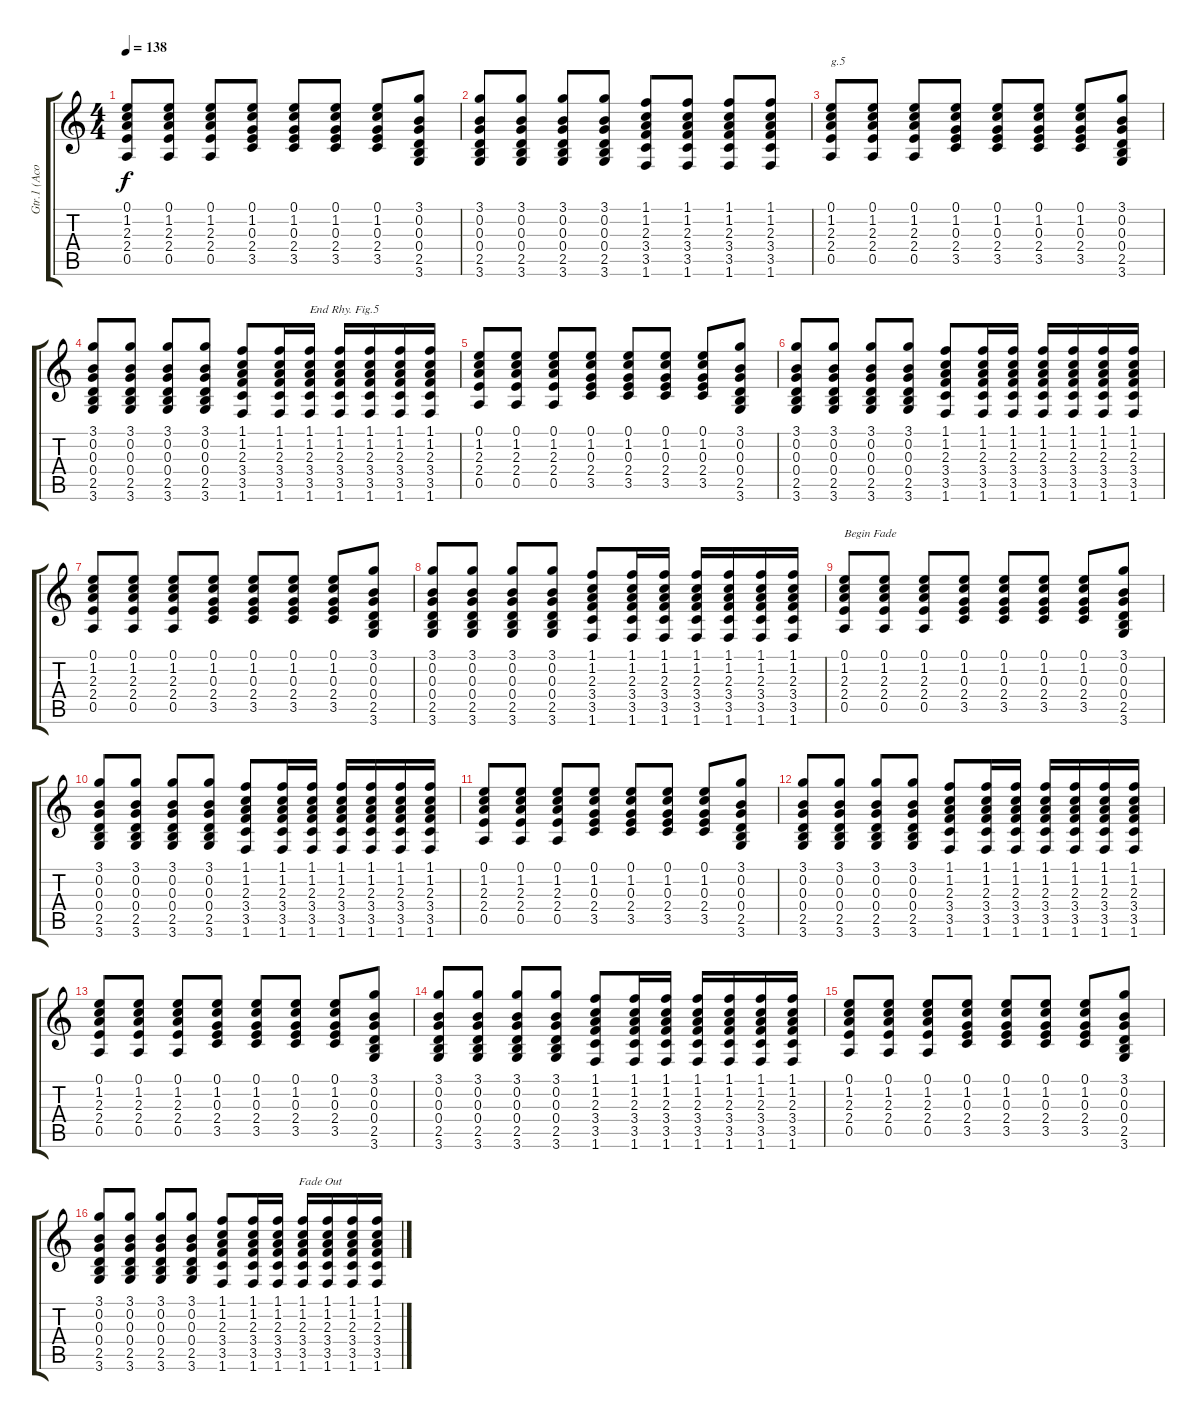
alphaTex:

\track ("Gtr.1 (Acoustic) " "Gtr.1 (Aco") {instrument acousticguitarnylon}
\staff {score tabs}
\tuning (E4 B3 G3 D3 A2 E2) {hide}
\ts (4 4)
\tempo 138
\clef g2
\ks aminor
(0.1 1.2 2.3 2.4 0.5).8{dy f} (0.1 1.2 2.3 2.4 0.5).8 (0.1 1.2 2.3 2.4 0.5).8 (0.1 1.2 0.3 2.4 3.5).8 (0.1 1.2 0.3 2.4 3.5).8 (0.1 1.2 0.3 2.4 3.5).8 (0.1 1.2 0.3 2.4 3.5).8 (3.1 0.2 0.3 0.4 2.5 3.6).8 |
(3.1 0.2 0.3 0.4 2.5 3.6).8 (3.1 0.2 0.3 0.4 2.5 3.6).8 (3.1 0.2 0.3 0.4 2.5 3.6).8 (3.1 0.2 0.3 0.4 2.5 3.6).8 (1.1 1.2 2.3 3.4 3.5 1.6).8 (1.1 1.2 2.3 3.4 3.5 1.6).8 (1.1 1.2 2.3 3.4 3.5 1.6).8 (1.1 1.2 2.3 3.4 3.5 1.6).8 |
(0.1 1.2 2.3 2.4 0.5).8{txt "g.5"} (0.1 1.2 2.3 2.4 0.5).8 (0.1 1.2 2.3 2.4 0.5).8 (0.1 1.2 0.3 2.4 3.5).8 (0.1 1.2 0.3 2.4 3.5).8 (0.1 1.2 0.3 2.4 3.5).8 (0.1 1.2 0.3 2.4 3.5).8 (3.1 0.2 0.3 0.4 2.5 3.6).8 |
(3.1 0.2 0.3 0.4 2.5 3.6).8 (3.1 0.2 0.3 0.4 2.5 3.6).8 (3.1 0.2 0.3 0.4 2.5 3.6).8 (3.1 0.2 0.3 0.4 2.5 3.6).8 (1.1 1.2 2.3 3.4 3.5 1.6).8 (1.1 1.2 2.3 3.4 3.5 1.6).16 (1.1 1.2 2.3 3.4 3.5 1.6).16{txt "End Rhy. Fig.5"} (1.1 1.2 2.3 3.4 3.5 1.6).16 (1.1 1.2 2.3 3.4 3.5 1.6).16 (1.1 1.2 2.3 3.4 3.5 1.6).16 (1.1 1.2 2.3 3.4 3.5 1.6).16 |
(0.1 1.2 2.3 2.4 0.5).8 (0.1 1.2 2.3 2.4 0.5).8 (0.1 1.2 2.3 2.4 0.5).8 (0.1 1.2 0.3 2.4 3.5).8 (0.1 1.2 0.3 2.4 3.5).8 (0.1 1.2 0.3 2.4 3.5).8 (0.1 1.2 0.3 2.4 3.5).8 (3.1 0.2 0.3 0.4 2.5 3.6).8 |
(3.1 0.2 0.3 0.4 2.5 3.6).8 (3.1 0.2 0.3 0.4 2.5 3.6).8 (3.1 0.2 0.3 0.4 2.5 3.6).8 (3.1 0.2 0.3 0.4 2.5 3.6).8 (1.1 1.2 2.3 3.4 3.5 1.6).8 (1.1 1.2 2.3 3.4 3.5 1.6).16 (1.1 1.2 2.3 3.4 3.5 1.6).16 (1.1 1.2 2.3 3.4 3.5 1.6).16 (1.1 1.2 2.3 3.4 3.5 1.6).16 (1.1 1.2 2.3 3.4 3.5 1.6).16 (1.1 1.2 2.3 3.4 3.5 1.6).16 |
(0.1 1.2 2.3 2.4 0.5).8 (0.1 1.2 2.3 2.4 0.5).8 (0.1 1.2 2.3 2.4 0.5).8 (0.1 1.2 0.3 2.4 3.5).8 (0.1 1.2 0.3 2.4 3.5).8 (0.1 1.2 0.3 2.4 3.5).8 (0.1 1.2 0.3 2.4 3.5).8 (3.1 0.2 0.3 0.4 2.5 3.6).8 |
(3.1 0.2 0.3 0.4 2.5 3.6).8 (3.1 0.2 0.3 0.4 2.5 3.6).8 (3.1 0.2 0.3 0.4 2.5 3.6).8 (3.1 0.2 0.3 0.4 2.5 3.6).8 (1.1 1.2 2.3 3.4 3.5 1.6).8 (1.1 1.2 2.3 3.4 3.5 1.6).16 (1.1 1.2 2.3 3.4 3.5 1.6).16 (1.1 1.2 2.3 3.4 3.5 1.6).16 (1.1 1.2 2.3 3.4 3.5 1.6).16 (1.1 1.2 2.3 3.4 3.5 1.6).16 (1.1 1.2 2.3 3.4 3.5 1.6).16 |
(0.1 1.2 2.3 2.4 0.5).8{txt "Begin Fade"} (0.1 1.2 2.3 2.4 0.5).8 (0.1 1.2 2.3 2.4 0.5).8 (0.1 1.2 0.3 2.4 3.5).8 (0.1 1.2 0.3 2.4 3.5).8 (0.1 1.2 0.3 2.4 3.5).8 (0.1 1.2 0.3 2.4 3.5).8 (3.1 0.2 0.3 0.4 2.5 3.6).8 |
(3.1 0.2 0.3 0.4 2.5 3.6).8 (3.1 0.2 0.3 0.4 2.5 3.6).8 (3.1 0.2 0.3 0.4 2.5 3.6).8 (3.1 0.2 0.3 0.4 2.5 3.6).8 (1.1 1.2 2.3 3.4 3.5 1.6).8 (1.1 1.2 2.3 3.4 3.5 1.6).16 (1.1 1.2 2.3 3.4 3.5 1.6).16 (1.1 1.2 2.3 3.4 3.5 1.6).16 (1.1 1.2 2.3 3.4 3.5 1.6).16 (1.1 1.2 2.3 3.4 3.5 1.6).16 (1.1 1.2 2.3 3.4 3.5 1.6).16 |
(0.1 1.2 2.3 2.4 0.5).8 (0.1 1.2 2.3 2.4 0.5).8 (0.1 1.2 2.3 2.4 0.5).8 (0.1 1.2 0.3 2.4 3.5).8 (0.1 1.2 0.3 2.4 3.5).8 (0.1 1.2 0.3 2.4 3.5).8 (0.1 1.2 0.3 2.4 3.5).8 (3.1 0.2 0.3 0.4 2.5 3.6).8 |
(3.1 0.2 0.3 0.4 2.5 3.6).8 (3.1 0.2 0.3 0.4 2.5 3.6).8 (3.1 0.2 0.3 0.4 2.5 3.6).8 (3.1 0.2 0.3 0.4 2.5 3.6).8 (1.1 1.2 2.3 3.4 3.5 1.6).8 (1.1 1.2 2.3 3.4 3.5 1.6).16 (1.1 1.2 2.3 3.4 3.5 1.6).16 (1.1 1.2 2.3 3.4 3.5 1.6).16 (1.1 1.2 2.3 3.4 3.5 1.6).16 (1.1 1.2 2.3 3.4 3.5 1.6).16 (1.1 1.2 2.3 3.4 3.5 1.6).16 |
(0.1 1.2 2.3 2.4 0.5).8 (0.1 1.2 2.3 2.4 0.5).8 (0.1 1.2 2.3 2.4 0.5).8 (0.1 1.2 0.3 2.4 3.5).8 (0.1 1.2 0.3 2.4 3.5).8 (0.1 1.2 0.3 2.4 3.5).8 (0.1 1.2 0.3 2.4 3.5).8 (3.1 0.2 0.3 0.4 2.5 3.6).8 |
(3.1 0.2 0.3 0.4 2.5 3.6).8 (3.1 0.2 0.3 0.4 2.5 3.6).8 (3.1 0.2 0.3 0.4 2.5 3.6).8 (3.1 0.2 0.3 0.4 2.5 3.6).8 (1.1 1.2 2.3 3.4 3.5 1.6).8 (1.1 1.2 2.3 3.4 3.5 1.6).16 (1.1 1.2 2.3 3.4 3.5 1.6).16 (1.1 1.2 2.3 3.4 3.5 1.6).16 (1.1 1.2 2.3 3.4 3.5 1.6).16 (1.1 1.2 2.3 3.4 3.5 1.6).16 (1.1 1.2 2.3 3.4 3.5 1.6).16 |
(0.1 1.2 2.3 2.4 0.5).8 (0.1 1.2 2.3 2.4 0.5).8 (0.1 1.2 2.3 2.4 0.5).8 (0.1 1.2 0.3 2.4 3.5).8 (0.1 1.2 0.3 2.4 3.5).8 (0.1 1.2 0.3 2.4 3.5).8 (0.1 1.2 0.3 2.4 3.5).8 (3.1 0.2 0.3 0.4 2.5 3.6).8 |
(3.1 0.2 0.3 0.4 2.5 3.6).8 (3.1 0.2 0.3 0.4 2.5 3.6).8 (3.1 0.2 0.3 0.4 2.5 3.6).8 (3.1 0.2 0.3 0.4 2.5 3.6).8 (1.1 1.2 2.3 3.4 3.5 1.6).8 (1.1 1.2 2.3 3.4 3.5 1.6).16 (1.1 1.2 2.3 3.4 3.5 1.6).16{txt "       Fade Out"} (1.1 1.2 2.3 3.4 3.5 1.6).16 (1.1 1.2 2.3 3.4 3.5 1.6).16 (1.1 1.2 2.3 3.4 3.5 1.6).16 (1.1 1.2 2.3 3.4 3.5 1.6).16
